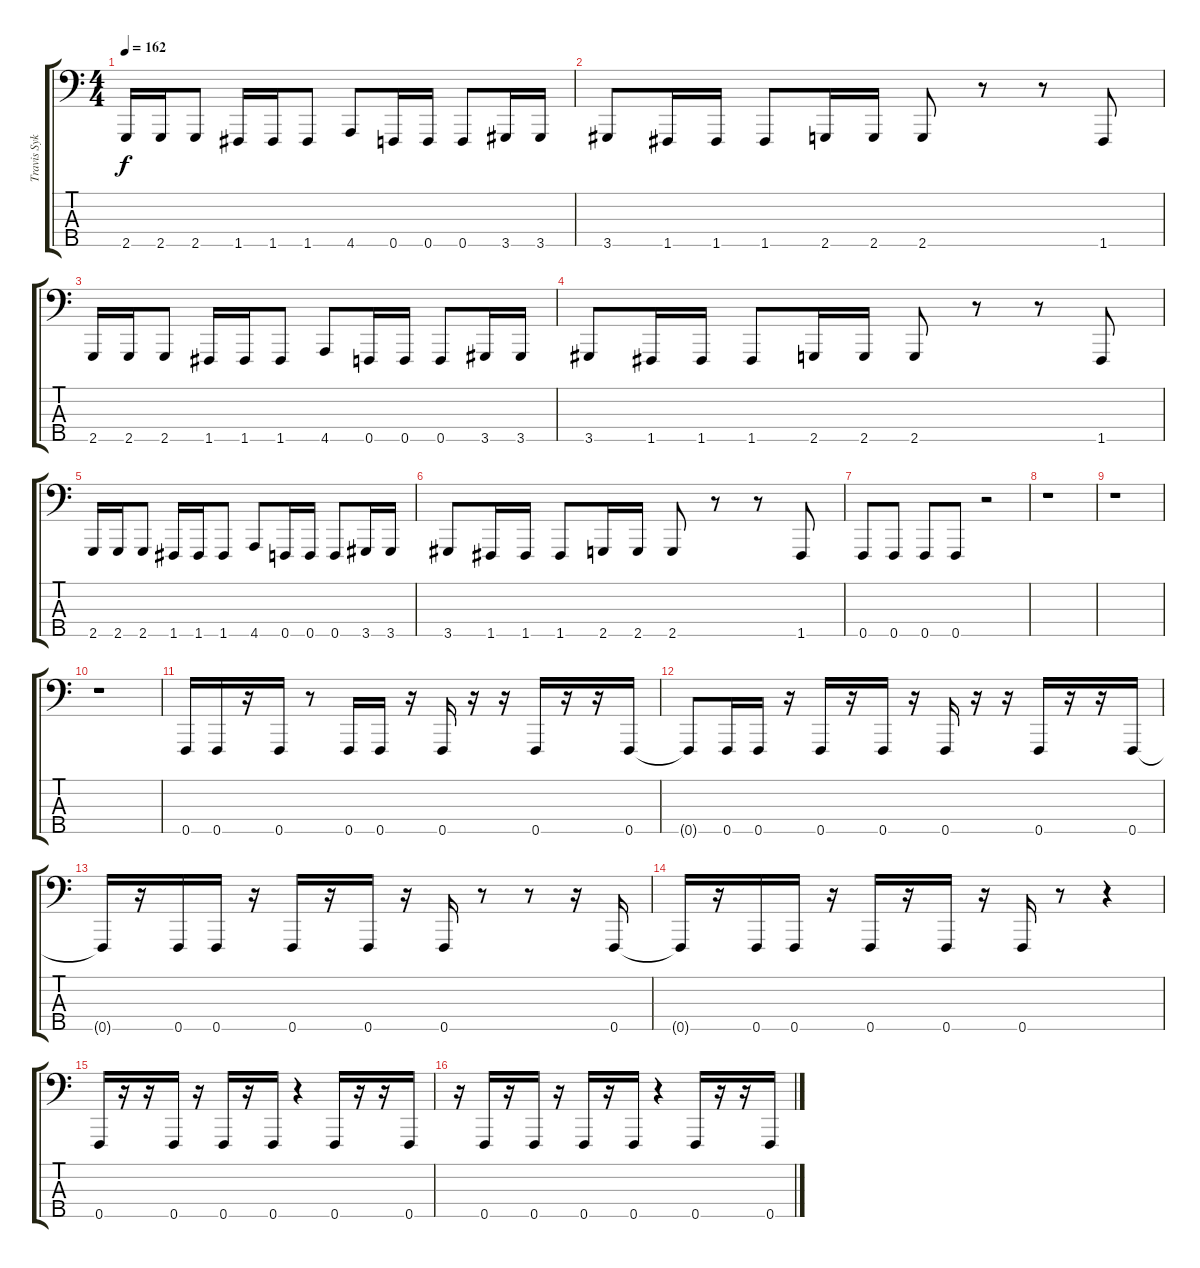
\track ("Travis Sykes" "Travis Syk") {instrument electricbasspick}
\staff {score tabs}
\tuning (G2 D2 G1 C1 F0) {hide}
\ts (4 4)
\tempo 162
\clef f4
\ks c
2.5.16{dy f} 2.5.16 2.5.8 1.5.16 1.5.16 1.5.8 4.5.8 0.5.16 0.5.16 0.5.8 3.5.16 3.5.16 |
3.5.8 1.5.16 1.5.16 1.5.8 2.5.16 2.5.16 2.5.8 r.8 r.8 1.5.8 |
2.5.16 2.5.16 2.5.8 1.5.16 1.5.16 1.5.8 4.5.8 0.5.16 0.5.16 0.5.8 3.5.16 3.5.16 |
3.5.8 1.5.16 1.5.16 1.5.8 2.5.16 2.5.16 2.5.8 r.8 r.8 1.5.8 |
2.5.16 2.5.16 2.5.8 1.5.16 1.5.16 1.5.8 4.5.8 0.5.16 0.5.16 0.5.8 3.5.16 3.5.16 |
3.5.8 1.5.16 1.5.16 1.5.8 2.5.16 2.5.16 2.5.8 r.8 r.8 1.5.8 |
0.5.8 0.5.8 0.5.8 0.5.8 r.2 |
r.1 |
r.1 |
r.1 |
0.5.16 0.5.16 r.16 0.5.16 r.8 0.5.16 0.5.16 r.16 0.5.16 r.16 r.16 0.5.16 r.16 r.16 0.5.16 |
0.5{t}.8 0.5.16 0.5.16 r.16 0.5.16 r.16 0.5.16 r.16 0.5.16 r.16 r.16 0.5.16 r.16 r.16 0.5.16 |
0.5{t}.16 r.16 0.5.16 0.5.16 r.16 0.5.16 r.16 0.5.16 r.16 0.5.16 r.8 r.8 r.16 0.5.16 |
0.5{t}.16 r.16 0.5.16 0.5.16 r.16 0.5.16 r.16 0.5.16 r.16 0.5.16 r.8 r.4 |
0.5.16 r.16 r.16 0.5.16 r.16 0.5.16 r.16 0.5.16 r.4 0.5.16 r.16 r.16 0.5.16 |
r.16 0.5.16 r.16 0.5.16 r.16 0.5.16 r.16 0.5.16 r.4 0.5.16 r.16 r.16 0.5.16
